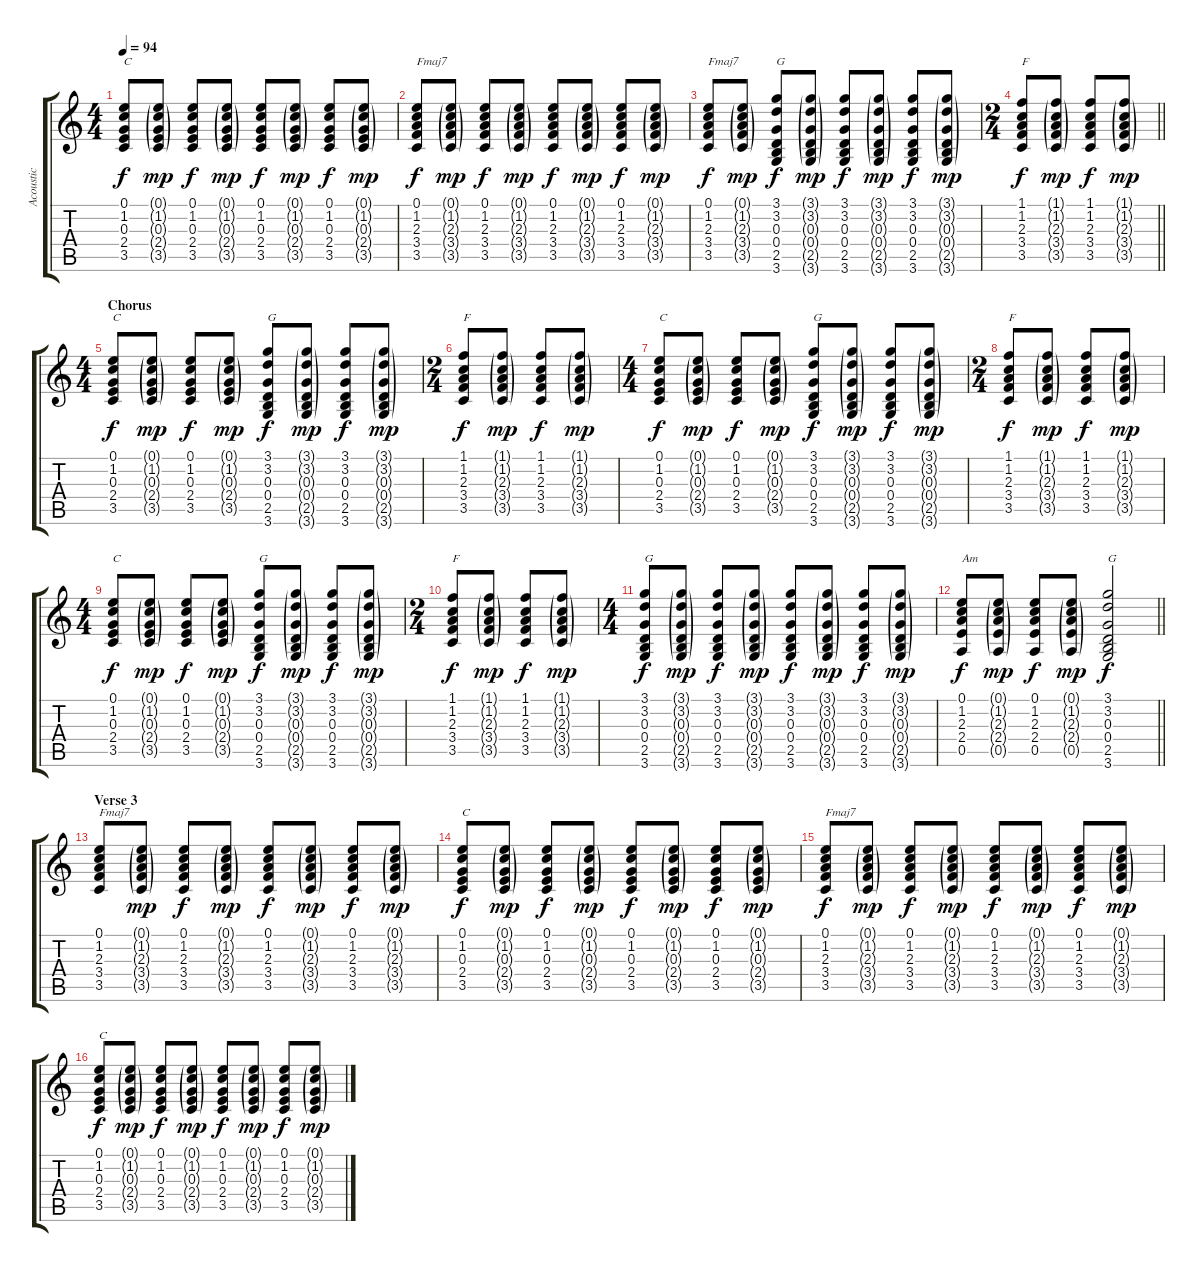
\track ("Acoustic" "Acoustic") {instrument acousticguitarsteel}
\staff {score tabs}
\tuning (E4 B3 G3 D3 A2 E2) {hide}
\ts (4 4)
\tempo 94
\clef g2
\ks c
(0.1 1.2 0.3 2.4 3.5).8{txt "C" dy f} (0.1{g} 1.2{g} 0.3{g} 2.4{g} 3.5{g}).8{dy mp} (0.1 1.2 0.3 2.4 3.5).8{dy f} (0.1{g} 1.2{g} 0.3{g} 2.4{g} 3.5{g}).8{dy mp} (0.1 1.2 0.3 2.4 3.5).8{dy f} (0.1{g} 1.2{g} 0.3{g} 2.4{g} 3.5{g}).8{dy mp} (0.1 1.2 0.3 2.4 3.5).8{dy f} (0.1{g} 1.2{g} 0.3{g} 2.4{g} 3.5{g}).8{dy mp} |
(0.1 1.2 2.3 3.4 3.5).8{txt "Fmaj7" dy f} (0.1{g} 1.2{g} 2.3{g} 3.4{g} 3.5{g}).8{dy mp} (0.1 1.2 2.3 3.4 3.5).8{dy f} (0.1{g} 1.2{g} 2.3{g} 3.4{g} 3.5{g}).8{dy mp} (0.1 1.2 2.3 3.4 3.5).8{dy f} (0.1{g} 1.2{g} 2.3{g} 3.4{g} 3.5{g}).8{dy mp} (0.1 1.2 2.3 3.4 3.5).8{dy f} (0.1{g} 1.2{g} 2.3{g} 3.4{g} 3.5{g}).8{dy mp} |
(0.1 1.2 2.3 3.4 3.5).8{txt "Fmaj7" dy f} (0.1{g} 1.2{g} 2.3{g} 3.4{g} 3.5{g}).8{dy mp} (3.1 3.2 0.3 0.4 2.5 3.6).8{txt "G" dy f} (3.1{g} 3.2{g} 0.3{g} 0.4{g} 2.5{g} 3.6{g}).8{dy mp} (3.1 3.2 0.3 0.4 2.5 3.6).8{dy f} (3.1{g} 3.2{g} 0.3{g} 0.4{g} 2.5{g} 3.6{g}).8{dy mp} (3.1 3.2 0.3 0.4 2.5 3.6).8{dy f} (3.1{g} 3.2{g} 0.3{g} 0.4{g} 2.5{g} 3.6{g}).8{dy mp} |
\ts (2 4)
\barLineRight lightlight
(1.1 1.2 2.3 3.4 3.5).8{txt "F" dy f} (1.1{g} 1.2{g} 2.3{g} 3.4{g} 3.5{g}).8{dy mp} (1.1 1.2 2.3 3.4 3.5).8{dy f} (1.1{g} 1.2{g} 2.3{g} 3.4{g} 3.5{g}).8{dy mp} |
\ts (4 4)
\section ("" "Chorus")
(0.1 1.2 0.3 2.4 3.5).8{txt "C" dy f} (0.1{g} 1.2{g} 0.3{g} 2.4{g} 3.5{g}).8{dy mp} (0.1 1.2 0.3 2.4 3.5).8{dy f} (0.1{g} 1.2{g} 0.3{g} 2.4{g} 3.5{g}).8{dy mp} (3.1 3.2 0.3 0.4 2.5 3.6).8{txt "G" dy f} (3.1{g} 3.2{g} 0.3{g} 0.4{g} 2.5{g} 3.6{g}).8{dy mp} (3.1 3.2 0.3 0.4 2.5 3.6).8{dy f} (3.1{g} 3.2{g} 0.3{g} 0.4{g} 2.5{g} 3.6{g}).8{dy mp} |
\ts (2 4)
(1.1 1.2 2.3 3.4 3.5).8{txt "F" dy f} (1.1{g} 1.2{g} 2.3{g} 3.4{g} 3.5{g}).8{dy mp} (1.1 1.2 2.3 3.4 3.5).8{dy f} (1.1{g} 1.2{g} 2.3{g} 3.4{g} 3.5{g}).8{dy mp} |
\ts (4 4)
(0.1 1.2 0.3 2.4 3.5).8{txt "C" dy f} (0.1{g} 1.2{g} 0.3{g} 2.4{g} 3.5{g}).8{dy mp} (0.1 1.2 0.3 2.4 3.5).8{dy f} (0.1{g} 1.2{g} 0.3{g} 2.4{g} 3.5{g}).8{dy mp} (3.1 3.2 0.3 0.4 2.5 3.6).8{txt "G" dy f} (3.1{g} 3.2{g} 0.3{g} 0.4{g} 2.5{g} 3.6{g}).8{dy mp} (3.1 3.2 0.3 0.4 2.5 3.6).8{dy f} (3.1{g} 3.2{g} 0.3{g} 0.4{g} 2.5{g} 3.6{g}).8{dy mp} |
\ts (2 4)
(1.1 1.2 2.3 3.4 3.5).8{txt "F" dy f} (1.1{g} 1.2{g} 2.3{g} 3.4{g} 3.5{g}).8{dy mp} (1.1 1.2 2.3 3.4 3.5).8{dy f} (1.1{g} 1.2{g} 2.3{g} 3.4{g} 3.5{g}).8{dy mp} |
\ts (4 4)
(0.1 1.2 0.3 2.4 3.5).8{txt "C" dy f} (0.1{g} 1.2{g} 0.3{g} 2.4{g} 3.5{g}).8{dy mp} (0.1 1.2 0.3 2.4 3.5).8{dy f} (0.1{g} 1.2{g} 0.3{g} 2.4{g} 3.5{g}).8{dy mp} (3.1 3.2 0.3 0.4 2.5 3.6).8{txt "G" dy f} (3.1{g} 3.2{g} 0.3{g} 0.4{g} 2.5{g} 3.6{g}).8{dy mp} (3.1 3.2 0.3 0.4 2.5 3.6).8{dy f} (3.1{g} 3.2{g} 0.3{g} 0.4{g} 2.5{g} 3.6{g}).8{dy mp} |
\ts (2 4)
(1.1 1.2 2.3 3.4 3.5).8{txt "F" dy f} (1.1{g} 1.2{g} 2.3{g} 3.4{g} 3.5{g}).8{dy mp} (1.1 1.2 2.3 3.4 3.5).8{dy f} (1.1{g} 1.2{g} 2.3{g} 3.4{g} 3.5{g}).8{dy mp} |
\ts (4 4)
(3.1 3.2 0.3 0.4 2.5 3.6).8{txt "G" dy f} (3.1{g} 3.2{g} 0.3{g} 0.4{g} 2.5{g} 3.6{g}).8{dy mp} (3.1 3.2 0.3 0.4 2.5 3.6).8{dy f} (3.1{g} 3.2{g} 0.3{g} 0.4{g} 2.5{g} 3.6{g}).8{dy mp} (3.1 3.2 0.3 0.4 2.5 3.6).8{dy f} (3.1{g} 3.2{g} 0.3{g} 0.4{g} 2.5{g} 3.6{g}).8{dy mp} (3.1 3.2 0.3 0.4 2.5 3.6).8{dy f} (3.1{g} 3.2{g} 0.3{g} 0.4{g} 2.5{g} 3.6{g}).8{dy mp} |
\barLineRight lightlight
(0.1 1.2 2.3 2.4 0.5).8{txt "Am" dy f} (0.1{g} 1.2{g} 2.3{g} 2.4{g} 0.5{g}).8{dy mp} (0.1 1.2 2.3 2.4 0.5).8{dy f} (0.1{g} 1.2{g} 2.3{g} 2.4{g} 0.5{g}).8{dy mp} (3.1 3.2 0.3 0.4 2.5 3.6).2{txt "G" dy f} |
\section ("" "Verse 3")
(0.1 1.2 2.3 3.4 3.5).8{txt "Fmaj7"} (0.1{g} 1.2{g} 2.3{g} 3.4{g} 3.5{g}).8{dy mp} (0.1 1.2 2.3 3.4 3.5).8{dy f} (0.1{g} 1.2{g} 2.3{g} 3.4{g} 3.5{g}).8{dy mp} (0.1 1.2 2.3 3.4 3.5).8{dy f} (0.1{g} 1.2{g} 2.3{g} 3.4{g} 3.5{g}).8{dy mp} (0.1 1.2 2.3 3.4 3.5).8{dy f} (0.1{g} 1.2{g} 2.3{g} 3.4{g} 3.5{g}).8{dy mp} |
(0.1 1.2 0.3 2.4 3.5).8{txt "C" dy f} (0.1{g} 1.2{g} 0.3{g} 2.4{g} 3.5{g}).8{dy mp} (0.1 1.2 0.3 2.4 3.5).8{dy f} (0.1{g} 1.2{g} 0.3{g} 2.4{g} 3.5{g}).8{dy mp} (0.1 1.2 0.3 2.4 3.5).8{dy f} (0.1{g} 1.2{g} 0.3{g} 2.4{g} 3.5{g}).8{dy mp} (0.1 1.2 0.3 2.4 3.5).8{dy f} (0.1{g} 1.2{g} 0.3{g} 2.4{g} 3.5{g}).8{dy mp} |
(0.1 1.2 2.3 3.4 3.5).8{txt "Fmaj7" dy f} (0.1{g} 1.2{g} 2.3{g} 3.4{g} 3.5{g}).8{dy mp} (0.1 1.2 2.3 3.4 3.5).8{dy f} (0.1{g} 1.2{g} 2.3{g} 3.4{g} 3.5{g}).8{dy mp} (0.1 1.2 2.3 3.4 3.5).8{dy f} (0.1{g} 1.2{g} 2.3{g} 3.4{g} 3.5{g}).8{dy mp} (0.1 1.2 2.3 3.4 3.5).8{dy f} (0.1{g} 1.2{g} 2.3{g} 3.4{g} 3.5{g}).8{dy mp} |
(0.1 1.2 0.3 2.4 3.5).8{txt "C" dy f} (0.1{g} 1.2{g} 0.3{g} 2.4{g} 3.5{g}).8{dy mp} (0.1 1.2 0.3 2.4 3.5).8{dy f} (0.1{g} 1.2{g} 0.3{g} 2.4{g} 3.5{g}).8{dy mp} (0.1 1.2 0.3 2.4 3.5).8{dy f} (0.1{g} 1.2{g} 0.3{g} 2.4{g} 3.5{g}).8{dy mp} (0.1 1.2 0.3 2.4 3.5).8{dy f} (0.1{g} 1.2{g} 0.3{g} 2.4{g} 3.5{g}).8{dy mp}
